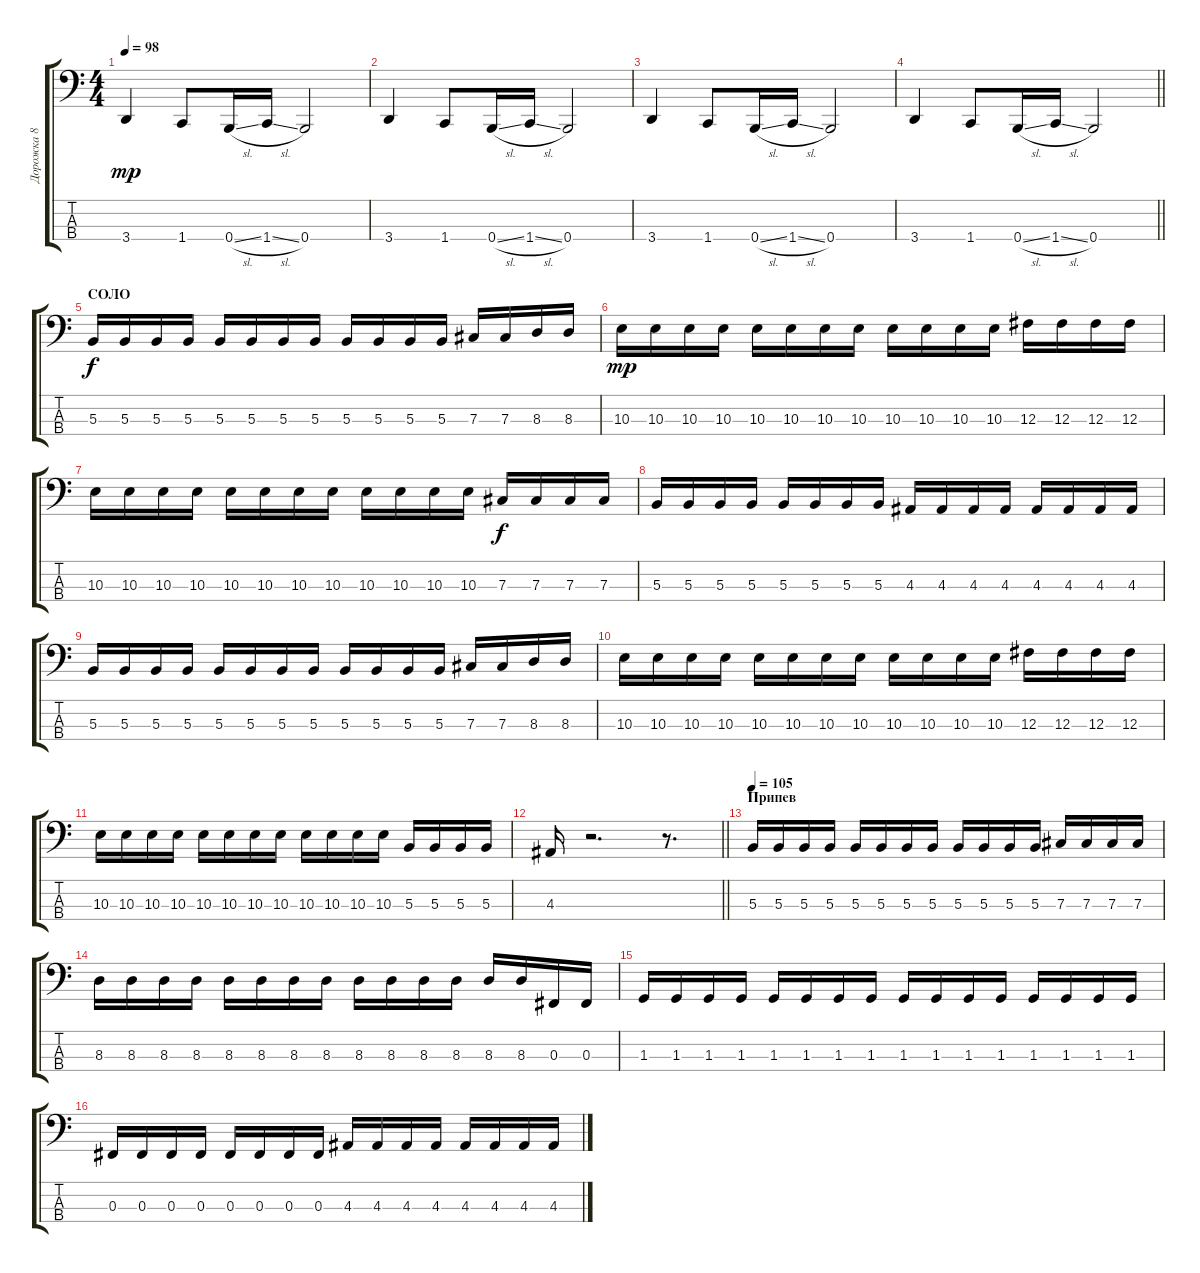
\track ("Дорожка 8" "Дорожка 8") {instrument electricbasspick}
\staff {score tabs}
\tuning (E2 B1 Gb1 B0) {hide}
\ts (4 4)
\tempo 98
\clef f4
\ks c
3.4.4{dy mp} 1.4.8 0.4{sl}.16 1.4{sl}.16 0.4.2 |
3.4.4 1.4.8 0.4{sl}.16 1.4{sl}.16 0.4.2 |
3.4.4 1.4.8 0.4{sl}.16 1.4{sl}.16 0.4.2 |
\barLineRight lightlight
3.4.4 1.4.8 0.4{sl}.16 1.4{sl}.16 0.4.2 |
\section ("" "СОЛО")
5.3.16{dy f} 5.3.16 5.3.16 5.3.16 5.3.16 5.3.16 5.3.16 5.3.16 5.3.16 5.3.16 5.3.16 5.3.16 7.3.16 7.3.16 8.3.16 8.3.16 |
10.3.16{dy mp} 10.3.16 10.3.16 10.3.16 10.3.16 10.3.16 10.3.16 10.3.16 10.3.16 10.3.16 10.3.16 10.3.16 12.3.16 12.3.16 12.3.16 12.3.16 |
10.3.16 10.3.16 10.3.16 10.3.16 10.3.16 10.3.16 10.3.16 10.3.16 10.3.16 10.3.16 10.3.16 10.3.16 7.3.16{dy f} 7.3.16 7.3.16 7.3.16 |
5.3.16 5.3.16 5.3.16 5.3.16 5.3.16 5.3.16 5.3.16 5.3.16 4.3.16 4.3.16 4.3.16 4.3.16 4.3.16 4.3.16 4.3.16 4.3.16 |
5.3.16 5.3.16 5.3.16 5.3.16 5.3.16 5.3.16 5.3.16 5.3.16 5.3.16 5.3.16 5.3.16 5.3.16 7.3.16 7.3.16 8.3.16 8.3.16 |
10.3.16 10.3.16 10.3.16 10.3.16 10.3.16 10.3.16 10.3.16 10.3.16 10.3.16 10.3.16 10.3.16 10.3.16 12.3.16 12.3.16 12.3.16 12.3.16 |
10.3.16 10.3.16 10.3.16 10.3.16 10.3.16 10.3.16 10.3.16 10.3.16 10.3.16 10.3.16 10.3.16 10.3.16 5.3.16 5.3.16 5.3.16 5.3.16 |
\barLineRight lightlight
4.3.16 r.2{d} r.8{d} |
\section ("" "Припев")
\tempo 105
5.3.16 5.3.16 5.3.16 5.3.16 5.3.16 5.3.16 5.3.16 5.3.16 5.3.16 5.3.16 5.3.16 5.3.16 7.3.16 7.3.16 7.3.16 7.3.16 |
8.3.16 8.3.16 8.3.16 8.3.16 8.3.16 8.3.16 8.3.16 8.3.16 8.3.16 8.3.16 8.3.16 8.3.16 8.3.16 8.3.16 0.3.16 0.3.16 |
1.3.16 1.3.16 1.3.16 1.3.16 1.3.16 1.3.16 1.3.16 1.3.16 1.3.16 1.3.16 1.3.16 1.3.16 1.3.16 1.3.16 1.3.16 1.3.16 |
0.3.16 0.3.16 0.3.16 0.3.16 0.3.16 0.3.16 0.3.16 0.3.16 4.3.16 4.3.16 4.3.16 4.3.16 4.3.16 4.3.16 4.3.16 4.3.16
